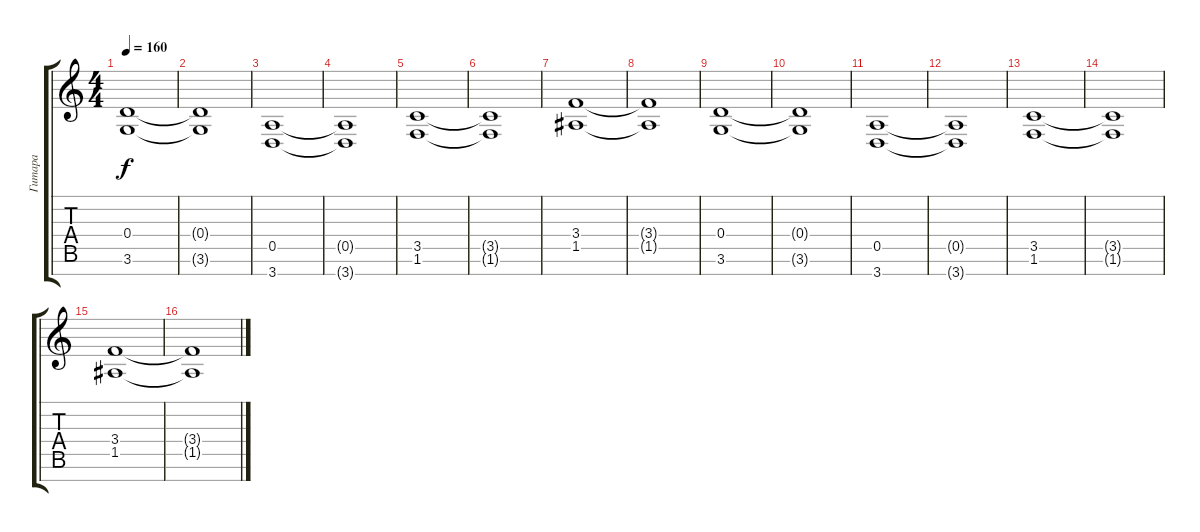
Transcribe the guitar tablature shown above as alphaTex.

\track ("Гитара" "Гитара") {instrument overdrivenguitar}
\staff {score tabs}
\tuning (E4 B3 G3 D3 A2 E2 B1) {hide}
\ts (4 4)
\tempo 160
\clef g2
\ks c
(0.4 3.6).1{dy f} |
(0.4{t} 3.6{t}).1 |
(0.5 3.7).1 |
(0.5{t} 3.7{t}).1 |
(3.5 1.6).1 |
(3.5{t} 1.6{t}).1 |
(3.4 1.5).1 |
(3.4{t} 1.5{t}).1 |
(0.4 3.6).1 |
(0.4{t} 3.6{t}).1 |
(0.5 3.7).1 |
(0.5{t} 3.7{t}).1 |
(3.5 1.6).1 |
(3.5{t} 1.6{t}).1 |
(3.4 1.5).1 |
(3.4{t} 1.5{t}).1
